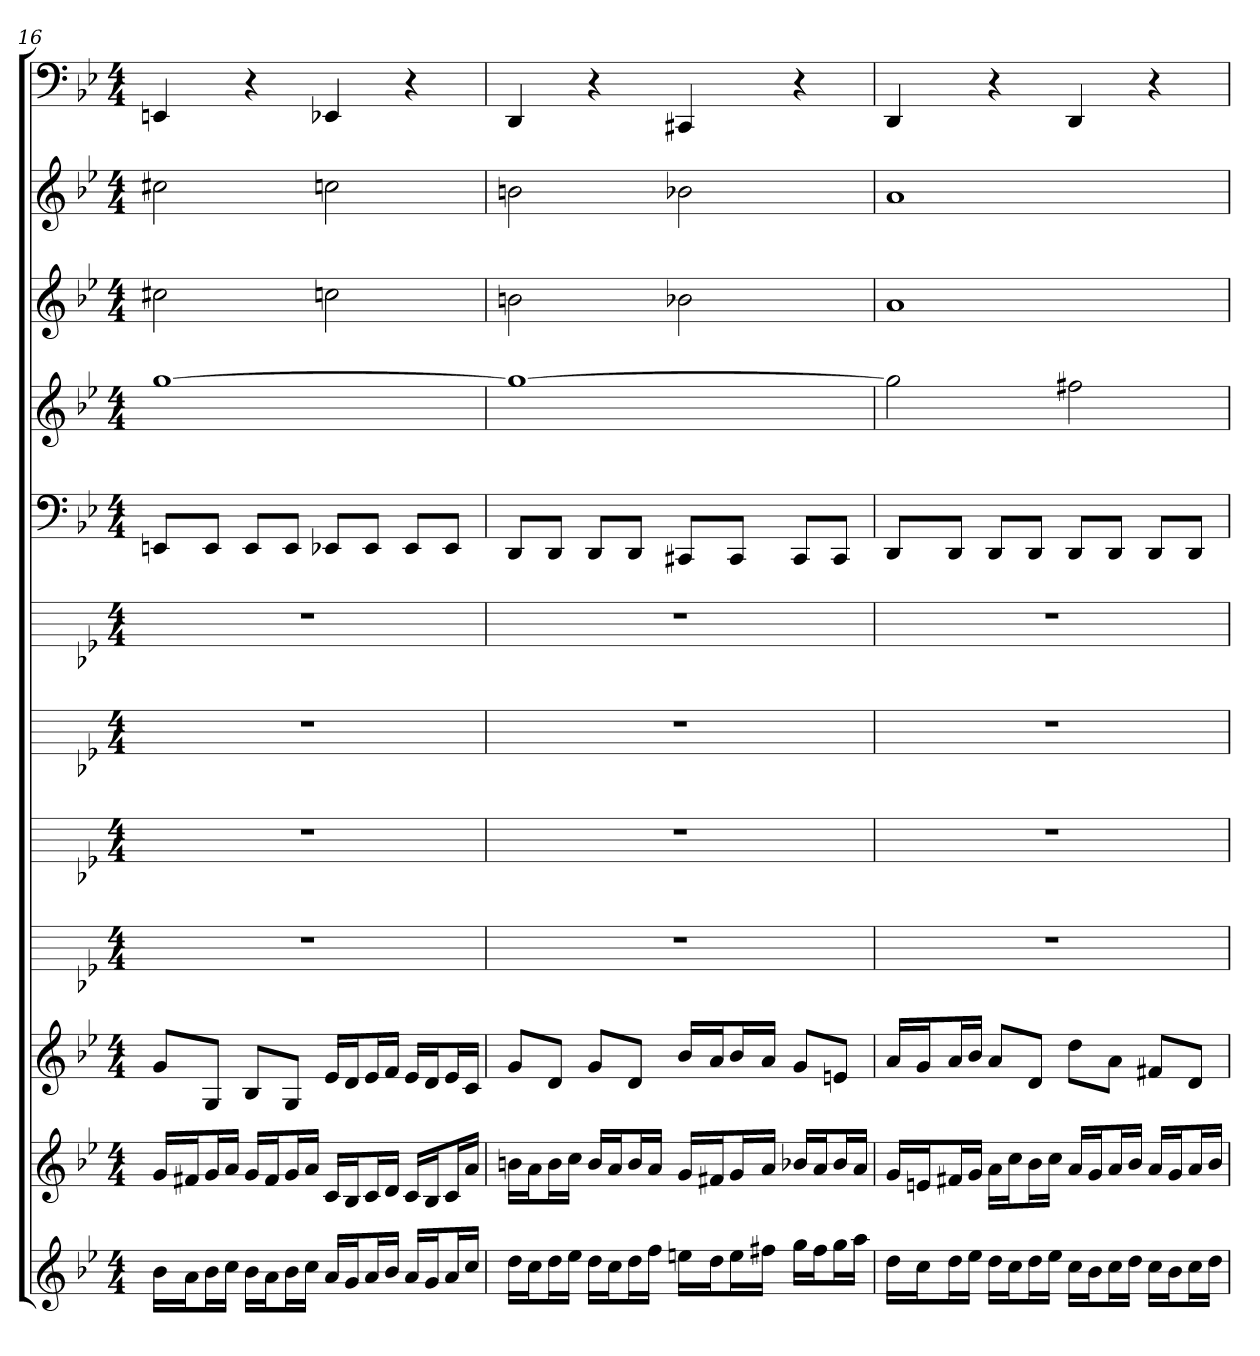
**kern	**kern	**kern	**kern	**kern	**kern	**kern	**kern	**kern	**kern	**kern	**kern
*part12	*part11	*part10	*part9	*part8	*part7	*part6	*part5	*part4	*part3	*part2	*part1
*staff12	*staff11	*staff10	*staff9	*staff8	*staff7	*staff6	*staff5	*staff4	*staff3	*staff2	*staff1
*k[b-e-]	*k[b-e-]	*k[b-e-]	*k[b-e-]	*k[b-e-]	*k[b-e-]	*k[b-e-]	*k[b-e-]	*k[b-e-]	*k[b-e-]	*k[b-e-]	*k[b-e-]
*g:	*g:	*g:	*g:	*g:	*g:	*g:	*g:	*g:	*g:	*g:	*g:
*M4/4	*M4/4	*M4/4	*M4/4	*M4/4	*M4/4	*M4/4	*M4/4	*M4/4	*M4/4	*M4/4	*M4/4
=16	=16	=16	=16	=16	=16	=16	=16	=16	=16	=16	=16
16b-LL	16gLL	8gL	1r	1r	1r	1r	8EEnL	[1gg	2cc#X	2cc#X	4EEn
16aJ	16f#XJ	.	.	.	.	.	.	.	.	.	.
16b-L	16gL	8GJ	.	.	.	.	8EEJ	.	.	.	.
16ccJJ	16aJJ	.	.	.	.	.	.	.	.	.	.
16b-LL	16gLL	8B-L	.	.	.	.	8EEL	.	.	.	4r
16aJ	16f#J	.	.	.	.	.	.	.	.	.	.
16b-L	16gL	8GJ	.	.	.	.	8EEJ	.	.	.	.
16ccJJ	16aJJ	.	.	.	.	.	.	.	.	.	.
16aLL	16cLL	16e-LL	.	.	.	.	8EE-XL	.	2ccn	2ccn	4EE-X
16gJ	16B-J	16dJ	.	.	.	.	.	.	.	.	.
16aL	16cL	16e-L	.	.	.	.	8EE-J	.	.	.	.
16b-JJ	16dJJ	16fJJ	.	.	.	.	.	.	.	.	.
16aLL	16cLL	16e-LL	.	.	.	.	8EE-L	.	.	.	4r
16gJ	16B-J	16dJ	.	.	.	.	.	.	.	.	.
16aL	16cL	16e-L	.	.	.	.	8EE-J	.	.	.	.
16ccJJ	16aJJ	16cJJ	.	.	.	.	.	.	.	.	.
=17	=17	=17	=17	=17	=17	=17	=17	=17	=17	=17	=17
16ddLL	16bnLL	8gL	1r	1r	1r	1r	8DDL	1gg_	2bn	2bn	4DD
16ccJ	16aJ	.	.	.	.	.	.	.	.	.	.
16ddL	16bL	8dJ	.	.	.	.	8DDJ	.	.	.	.
16ee-JJ	16ccJJ	.	.	.	.	.	.	.	.	.	.
16ddLL	16bLL	8gL	.	.	.	.	8DDL	.	.	.	4r
16ccJ	16aJ	.	.	.	.	.	.	.	.	.	.
16ddL	16bL	8dJ	.	.	.	.	8DDJ	.	.	.	.
16ffJJ	16aJJ	.	.	.	.	.	.	.	.	.	.
16eenLL	16gLL	16b-LL	.	.	.	.	8CC#XL	.	2b-X	2b-X	4CC#X
16ddJ	16f#XJ	16aJ	.	.	.	.	.	.	.	.	.
16eeL	16gL	16b-L	.	.	.	.	8CC#J	.	.	.	.
16ff#XJJ	16aJJ	16aJJ	.	.	.	.	.	.	.	.	.
16ggLL	16b-XLL	8gL	.	.	.	.	8CC#L	.	.	.	4r
16ff#J	16aJ	.	.	.	.	.	.	.	.	.	.
16ggL	16b-L	8enJ	.	.	.	.	8CC#J	.	.	.	.
16aaJJ	16aJJ	.	.	.	.	.	.	.	.	.	.
=18	=18	=18	=18	=18	=18	=18	=18	=18	=18	=18	=18
16ddLL	16gLL	16aLL	1r	1r	1r	1r	8DDL	2gg]	1a	1a	4DD
16ccJ	16enJ	16gJ	.	.	.	.	.	.	.	.	.
16ddL	16f#XL	16aL	.	.	.	.	8DDJ	.	.	.	.
16ee-JJ	16gJJ	16b-JJ	.	.	.	.	.	.	.	.	.
16ddLL	16aLL	8aL	.	.	.	.	8DDL	.	.	.	4r
16ccJ	16ccJ	.	.	.	.	.	.	.	.	.	.
16ddL	16b-L	8dJ	.	.	.	.	8DDJ	.	.	.	.
16ee-JJ	16ccJJ	.	.	.	.	.	.	.	.	.	.
16ccLL	16aLL	8ddL	.	.	.	.	8DDL	2ff#X	.	.	4DD
16b-J	16gJ	.	.	.	.	.	.	.	.	.	.
16ccL	16aL	8aJ	.	.	.	.	8DDJ	.	.	.	.
16ddJJ	16b-JJ	.	.	.	.	.	.	.	.	.	.
16ccLL	16aLL	8f#XL	.	.	.	.	8DDL	.	.	.	4r
16b-J	16gJ	.	.	.	.	.	.	.	.	.	.
16ccL	16aL	8dJ	.	.	.	.	8DDJ	.	.	.	.
16ddJJ	16b-JJ	.	.	.	.	.	.	.	.	.	.
=	=	=	=	=	=	=	=	=	=	=	=
*-	*-	*-	*-	*-	*-	*-	*-	*-	*-	*-	*-
